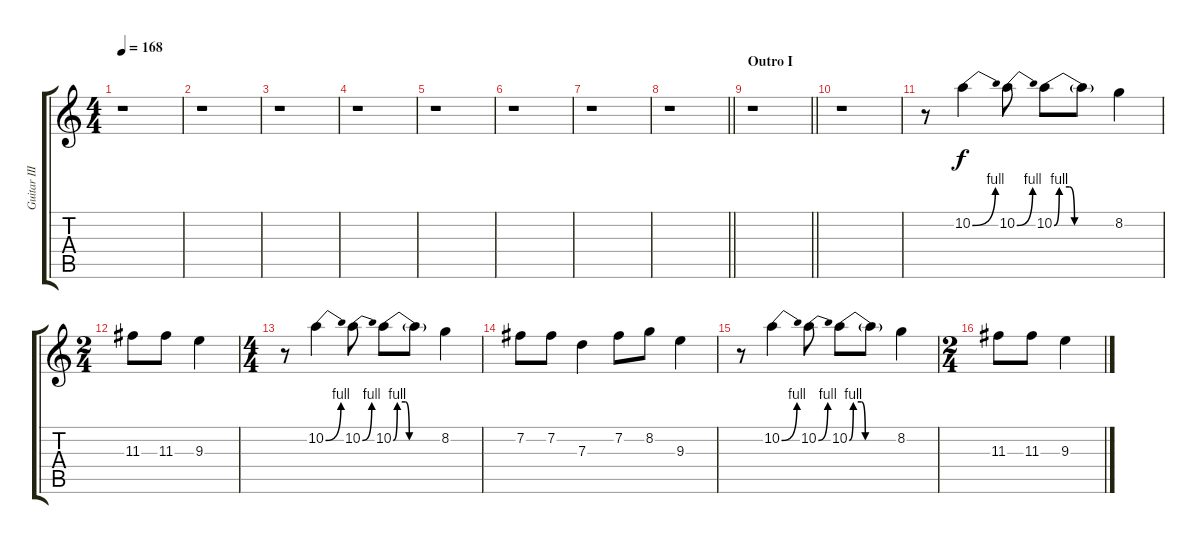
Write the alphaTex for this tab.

\track ("Guitar III" "Guitar III") {instrument overdrivenguitar}
\staff {score tabs}
\tuning (E4 B3 G3 D3 A2 E2) {hide}
\ts (4 4)
\tempo 168
\clef g2
\ks c
r.1{dy f} |
r.1 |
r.1 |
r.1 |
r.1 |
r.1 |
r.1 |
\barLineRight lightlight
r.1 |
\section ("" "Outro I")
\barLineRight lightlight
r.1 |
r.1 |
r.8{volume 14} 10.2{be (bend 0 0 60 4)}.4 10.2{be (bend 0 0 60 4)}.8 10.2{be (custom 0 0 5 4 15 4 20 0 60 0)}.8 10.2{t}.8 8.2.4 |
\ts (2 4)
11.3.8 11.3.8 9.3.4 |
\ts (4 4)
r.8 10.2{be (bend 0 0 60 4)}.4 10.2{be (bend 0 0 60 4)}.8 10.2{be (custom 0 0 5 4 15 4 20 0 60 0)}.8 10.2{t}.8 8.2.4 |
7.2.8 7.2.8 7.3.4 7.2.8 8.2.8 9.3.4 |
r.8 10.2{be (bend 0 0 60 4)}.4 10.2{be (bend 0 0 60 4)}.8 10.2{be (custom 0 0 5 4 15 4 20 0 60 0)}.8 10.2{t}.8 8.2.4 |
\ts (2 4)
11.3.8 11.3.8 9.3.4
